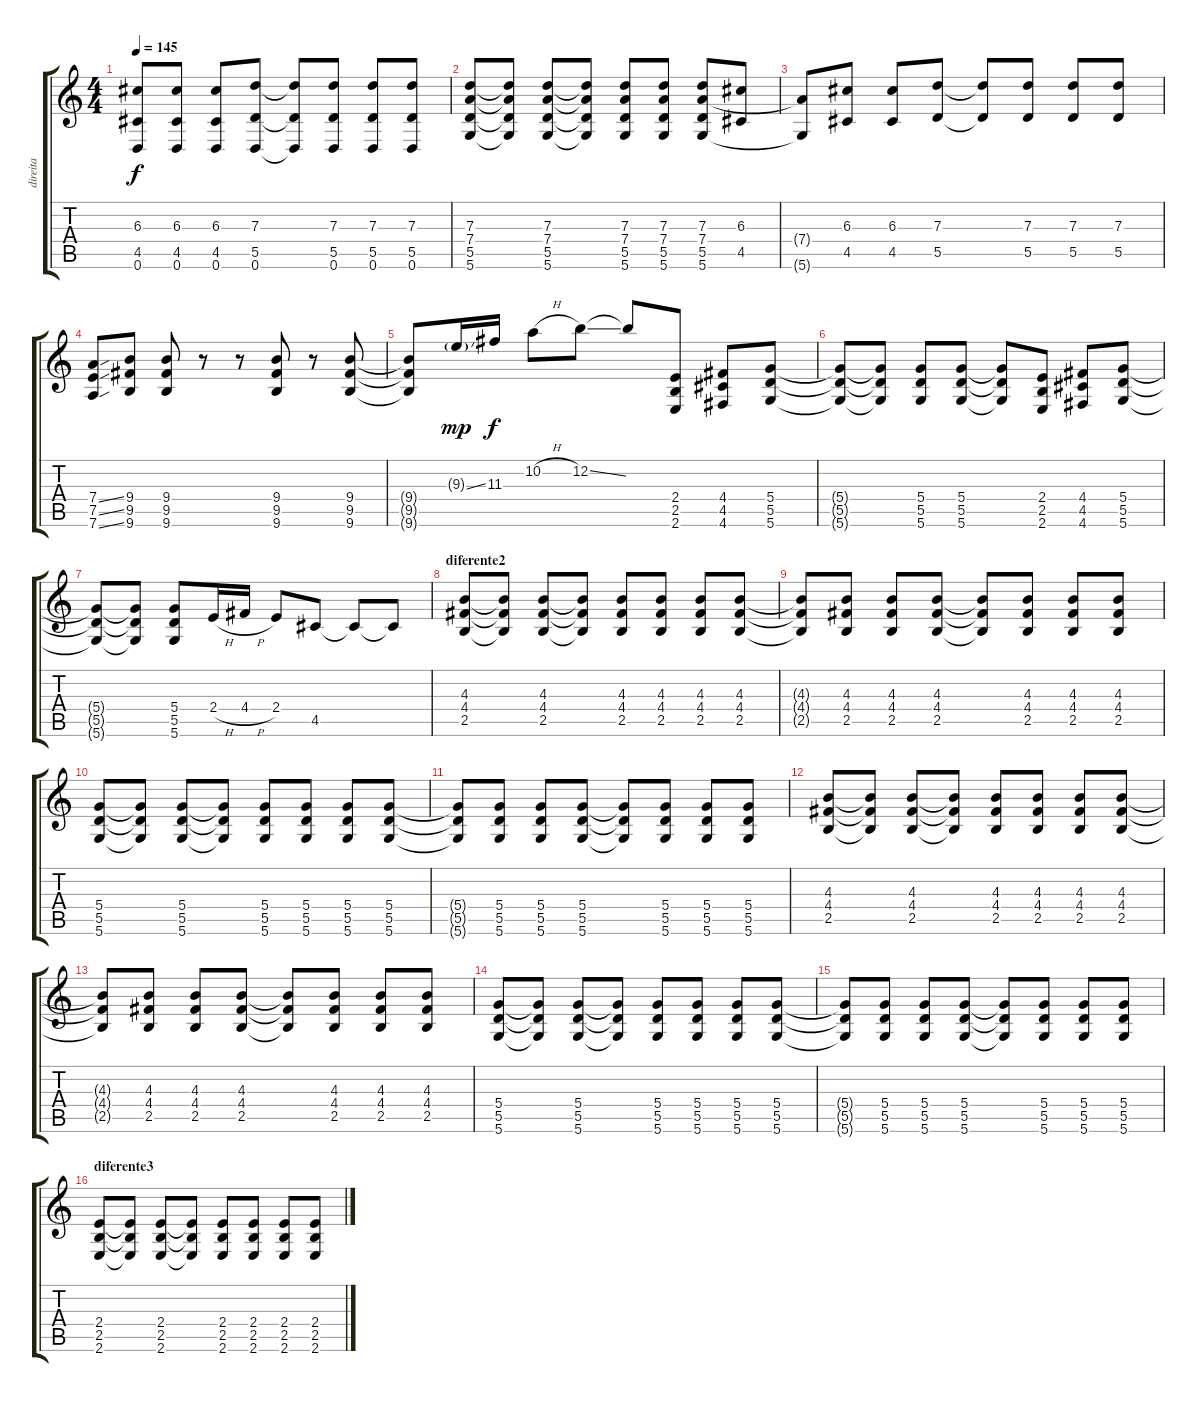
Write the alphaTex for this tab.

\track ("direita" "direita") {instrument distortionguitar}
\staff {score tabs}
\tuning (E4 B3 G3 D3 A2 D2) {hide}
\ts (4 4)
\tempo 145
\clef g2
\ks c
(6.3{t} 4.5{t} 0.6{t}).8{dy f} (6.3 4.5 0.6).8 (6.3 4.5 0.6).8 (7.3 5.5 0.6).8 (7.3{t} 5.5{t} 0.6{t}).8 (7.3 5.5 0.6).8 (7.3 5.5 0.6).8 (7.3 5.5 0.6).8 |
(7.3 7.4 5.5 5.6).8 (7.3{t} 7.4{t} 5.5{t} 5.6{t}).8 (7.3 7.4 5.5 5.6).8 (7.3{t} 7.4{t} 5.5{t} 5.6{t}).8 (7.3 7.4 5.5 5.6).8 (7.3 7.4 5.5 5.6).8 (7.3 7.4 5.5 5.6).8 (6.3 4.5).8 |
(7.4{t} 5.6{t}).8 (6.3 4.5).8 (6.3 4.5).8 (7.3 5.5).8 (7.3{t} 5.5{t}).8 (7.3 5.5).8 (7.3 5.5).8 (7.3 5.5).8 |
(7.4{ss} 7.5{ss} 7.6{ss}).8 (9.4 9.5 9.6).8 (9.4 9.5 9.6).8 r.8 r.8 (9.4 9.5 9.6).8 r.8 (9.4 9.5 9.6).8 |
(9.4{t} 9.5{t} 9.6{t}).8 9.3{ss g}.16{dy mp} 11.3.16{dy f} 10.2{h}.8 12.2{ss}.8 12.2{t}.8 (2.4 2.5 2.6).8 (4.4 4.5 4.6).8 (5.4 5.5 5.6).8 |
(5.4{t} 5.5{t} 5.6{t}).8 (5.4{t} 5.5{t} 5.6{t}).8 (5.4 5.5 5.6).8 (5.4 5.5 5.6).8 (5.4{t} 5.5{t} 5.6{t}).8 (2.4 2.5 2.6).8 (4.4 4.5 4.6).8 (5.4 5.5 5.6).8 |
(5.4{t} 5.5{t} 5.6{t}).8 (5.4{t} 5.5{t} 5.6{t}).8 (5.4 5.5 5.6).8 2.4{h}.16 4.4{h}.16 2.4.8 4.5.8 4.5{t}.8 4.5{t}.8 |
\section ("" "diferente2")
(4.3 4.4 2.5).8 (4.3{t} 4.4{t} 2.5{t}).8 (4.3 4.4 2.5).8 (4.3{t} 4.4{t} 2.5{t}).8 (4.3 4.4 2.5).8 (4.3 4.4 2.5).8 (4.3 4.4 2.5).8 (4.3 4.4 2.5).8 |
(4.3{t} 4.4{t} 2.5{t}).8 (4.3 4.4 2.5).8 (4.3 4.4 2.5).8 (4.3 4.4 2.5).8 (4.3{t} 4.4{t} 2.5{t}).8 (4.3 4.4 2.5).8 (4.3 4.4 2.5).8 (4.3 4.4 2.5).8 |
(5.4 5.5 5.6).8 (5.4{t} 5.5{t} 5.6{t}).8 (5.4 5.5 5.6).8 (5.4{t} 5.5{t} 5.6{t}).8 (5.4 5.5 5.6).8 (5.4 5.5 5.6).8 (5.4 5.5 5.6).8 (5.4 5.5 5.6).8 |
(5.4{t} 5.5{t} 5.6{t}).8 (5.4 5.5 5.6).8 (5.4 5.5 5.6).8 (5.4 5.5 5.6).8 (5.4{t} 5.5{t} 5.6{t}).8 (5.4 5.5 5.6).8 (5.4 5.5 5.6).8 (5.4 5.5 5.6).8 |
(4.3 4.4 2.5).8 (4.3{t} 4.4{t} 2.5{t}).8 (4.3 4.4 2.5).8 (4.3{t} 4.4{t} 2.5{t}).8 (4.3 4.4 2.5).8 (4.3 4.4 2.5).8 (4.3 4.4 2.5).8 (4.3 4.4 2.5).8 |
(4.3{t} 4.4{t} 2.5{t}).8 (4.3 4.4 2.5).8 (4.3 4.4 2.5).8 (4.3 4.4 2.5).8 (4.3{t} 4.4{t} 2.5{t}).8 (4.3 4.4 2.5).8 (4.3 4.4 2.5).8 (4.3 4.4 2.5).8 |
(5.4 5.5 5.6).8 (5.4{t} 5.5{t} 5.6{t}).8 (5.4 5.5 5.6).8 (5.4{t} 5.5{t} 5.6{t}).8 (5.4 5.5 5.6).8 (5.4 5.5 5.6).8 (5.4 5.5 5.6).8 (5.4 5.5 5.6).8 |
(5.4{t} 5.5{t} 5.6{t}).8 (5.4 5.5 5.6).8 (5.4 5.5 5.6).8 (5.4 5.5 5.6).8 (5.4{t} 5.5{t} 5.6{t}).8 (5.4 5.5 5.6).8 (5.4 5.5 5.6).8 (5.4 5.5 5.6).8 |
\section ("" "diferente3")
(2.4 2.5 2.6).8 (2.4{t} 2.5{t} 2.6{t}).8 (2.4 2.5 2.6).8 (2.4{t} 2.5{t} 2.6{t}).8 (2.4 2.5 2.6).8 (2.4 2.5 2.6).8 (2.4 2.5 2.6).8 (2.4 2.5 2.6).8
